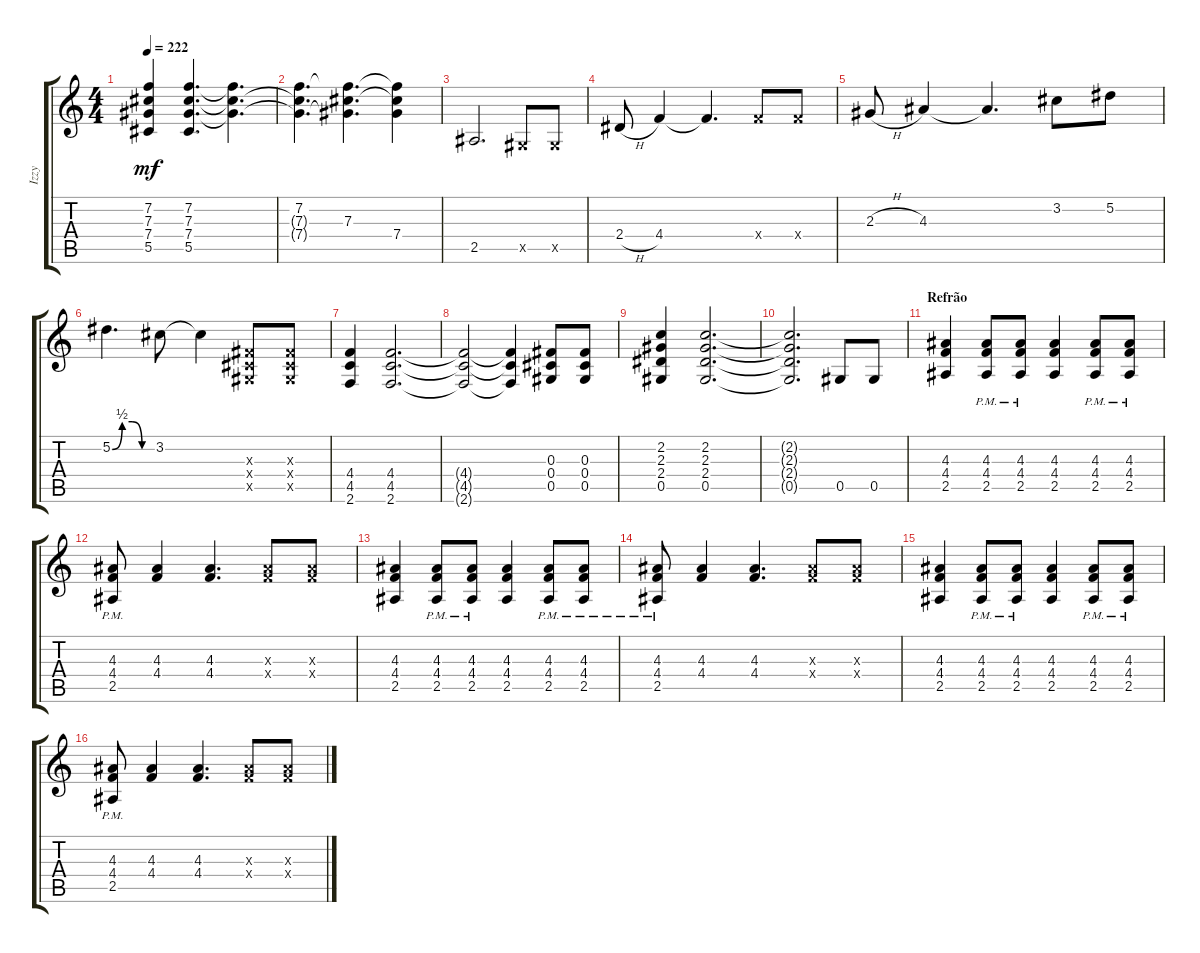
\track ("Izzy" "Izzy") {instrument distortionguitar}
\staff {score tabs}
\tuning (Eb4 Bb3 Gb3 Db3 Ab2 Eb2) {hide}
\ts (4 4)
\tempo 222
\clef g2
\ks c
(7.2 7.3 7.4 5.5).4{dy mf} (7.2 7.3 7.4 5.5).4{d} (7.2{t} 7.3{t} 7.4{t}).4{d} |
(7.2 7.3{t} 7.4{t}).4{d} (7.2{t} 7.3 7.4{t}).4{d} (7.2{t} 7.3{t} 7.4).4 |
2.5.2{d} 0.5{x}.8 0.5{x}.8 |
2.4{h}.8 4.4.4 4.4{t}.4{d} 4.4{x}.8 4.4{x}.8 |
2.3{h}.8 4.3.4 4.3{t}.4{d} 3.2.8 5.2.8 |
5.2{be (custom 0 0 15 2 30 2 45 0 60 0)}.4{d} 3.2.8 3.2{t}.4 (0.3{x} 0.4{x} 0.5{x}).8 (0.3{x} 0.4{x} 0.5{x}).8 |
(4.4 4.5 2.6).4 (4.4 4.5 2.6).2{d} |
(4.4{t} 4.5{t} 2.6{t}).2 (4.4{t} 4.5{t} 2.6{t}).4 (0.3 0.4 0.5).8 (0.3 0.4 0.5).8 |
(2.2 2.3 2.4 0.5).4 (2.2 2.3 2.4 0.5).2{d} |
(2.2{t} 2.3{t} 2.4{t} 0.5{t}).2{d} 0.5.8 0.5.8 |
\section ("" "Refrão")
(4.3 4.4 2.5).4 (4.3{pm} 4.4{pm} 2.5{pm}).8 (4.3{pm} 4.4{pm} 2.5{pm}).8 (4.3 4.4 2.5).4 (4.3{pm} 4.4{pm} 2.5{pm}).8 (4.3{pm} 4.4{pm} 2.5{pm}).8 |
(4.3{pm} 4.4{pm} 2.5{pm}).8 (4.3 4.4).4 (4.3 4.4).4{d} (4.3{x} 4.4{x}).8 (4.3{x} 4.4{x}).8 |
(4.3 4.4 2.5).4 (4.3{pm} 4.4{pm} 2.5{pm}).8 (4.3{pm} 4.4{pm} 2.5{pm}).8 (4.3 4.4 2.5).4 (4.3{pm} 4.4{pm} 2.5{pm}).8 (4.3{pm} 4.4{pm} 2.5{pm}).8 |
(4.3{pm} 4.4{pm} 2.5{pm}).8 (4.3 4.4).4 (4.3 4.4).4{d} (4.3{x} 4.4{x}).8 (4.3{x} 4.4{x}).8 |
(4.3 4.4 2.5).4 (4.3{pm} 4.4{pm} 2.5{pm}).8 (4.3{pm} 4.4{pm} 2.5{pm}).8 (4.3 4.4 2.5).4 (4.3{pm} 4.4{pm} 2.5{pm}).8 (4.3{pm} 4.4{pm} 2.5{pm}).8 |
(4.3{pm} 4.4{pm} 2.5{pm}).8 (4.3 4.4).4 (4.3 4.4).4{d} (4.3{x} 4.4{x}).8 (4.3{x} 4.4{x}).8
